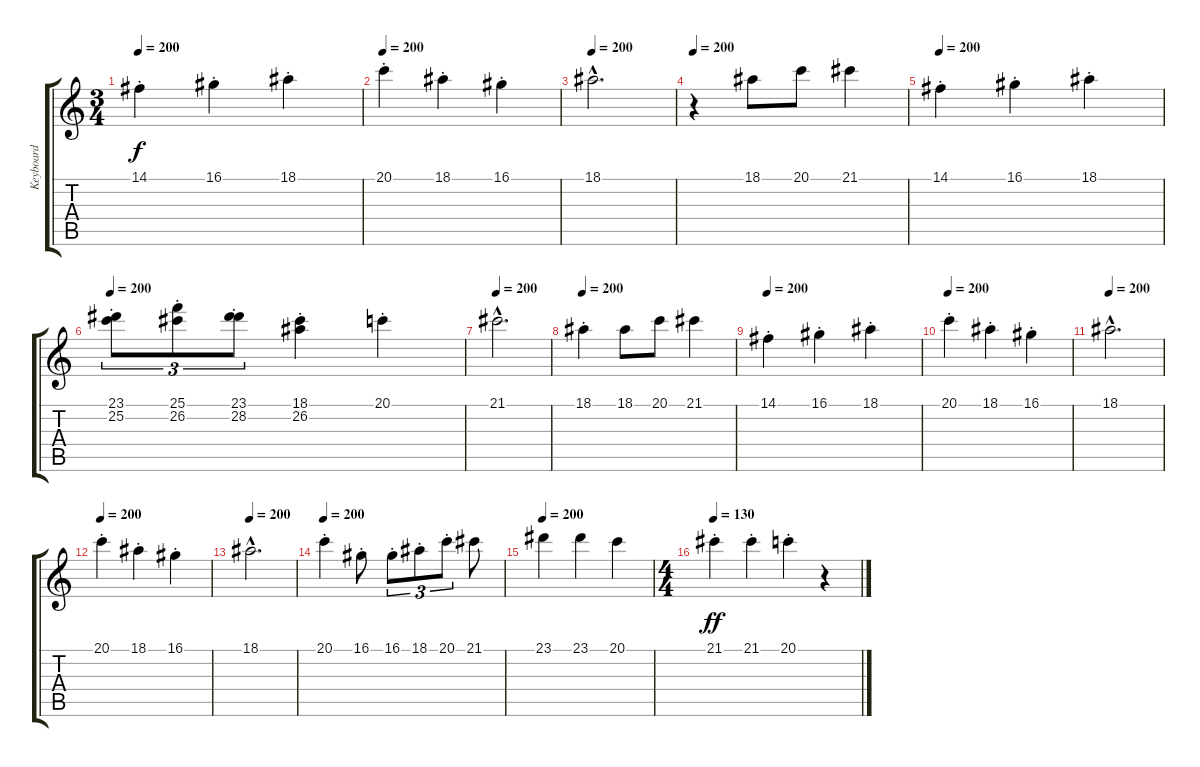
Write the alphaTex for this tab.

\track ("Keyboard" "Keyboard") {instrument stringensemble1}
\staff {score tabs}
\tuning (E4 B3 G3 D3 A2 E2) {hide}
\ts (3 4)
\tempo 200
\clef g2
\ks c
14.1{st}.4{dy f} 16.1{st}.4 18.1{st}.4 |
\tempo 200
20.1{st}.4 18.1{st}.4 16.1{st}.4 |
\tempo 200
18.1{hac}.2{d} |
\tempo 200
r.4 18.1.8 20.1.8 21.1.4 |
\tempo 200
14.1{st}.4 16.1{st}.4 18.1{st}.4 |
\tempo 200
(23.1{st} 25.2{st}).8{tu (3 2)} (25.1{st} 26.2{st}).8{tu (3 2)} (23.1{st} 28.2{st}).8{tu (3 2)} (18.1{st} 26.2{st}).4 20.1{st}.4 |
\tempo 200
21.1{hac}.2{d} |
\tempo 200
18.1{st}.4 18.1.8 20.1.8 21.1.4 |
\tempo 200
14.1{st}.4 16.1{st}.4 18.1{st}.4 |
\tempo 200
20.1{st}.4 18.1{st}.4 16.1{st}.4 |
\tempo 200
18.1{hac}.2{d} |
\tempo 200
20.1{st}.4 18.1{st}.4 16.1{st}.4 |
\tempo 200
18.1{hac}.2{d} |
\tempo 200
20.1{st}.4 16.1{st}.8 16.1{st}.8{tu (3 2)} 18.1{st}.8{tu (3 2)} 20.1{st}.8{tu (3 2)} 21.1.8 |
\tempo 200
23.1.4 23.1.4 20.1.4 |
\ts (4 4)
\tempo 130
21.1{st}.4{dy ff volume 11 balance 4 instrument stringensemble1} 21.1{st}.4 20.1{st}.4 r.4
